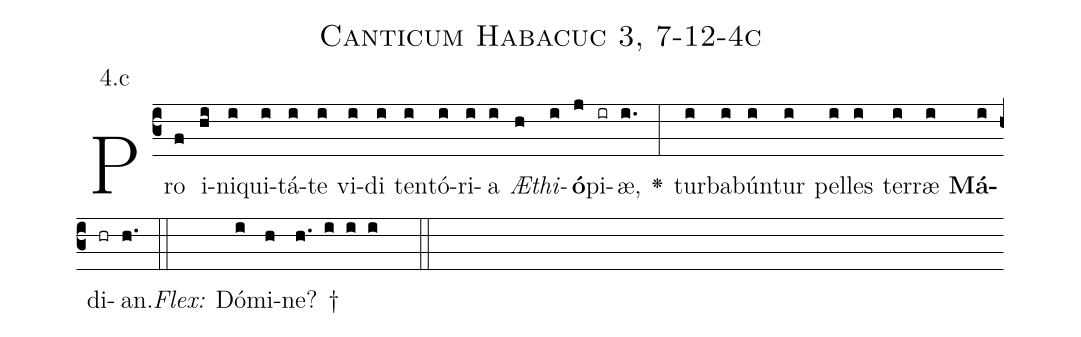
name: Canticum Habacuc 3, 7-12-4c;
annotation: 4.c;
%%
(c3)Pro(f) i(hi)ni(i)qui(i)tá(i)te(i) vi(i)di(i) ten(i)tó(i)ri(i)a(i) <i>Æ</i>(h)<i>thi</i>(i)<b>ó</b>(j)pi(ir)æ,(i.) <v>\greheightstar</v>(:) tur(i)ba(i)bún(i)tur(i) pel(i)les(i) ter(i)ræ(i) <b>Má</b>(i)di(hr)an.(h.) (::)
<i>Flex:</i>()  Dó(i)mi(h)ne? †(h. i i i  ::)

%E(i) u(i) o(i) u(i) a(i) e.(h.) (::)
